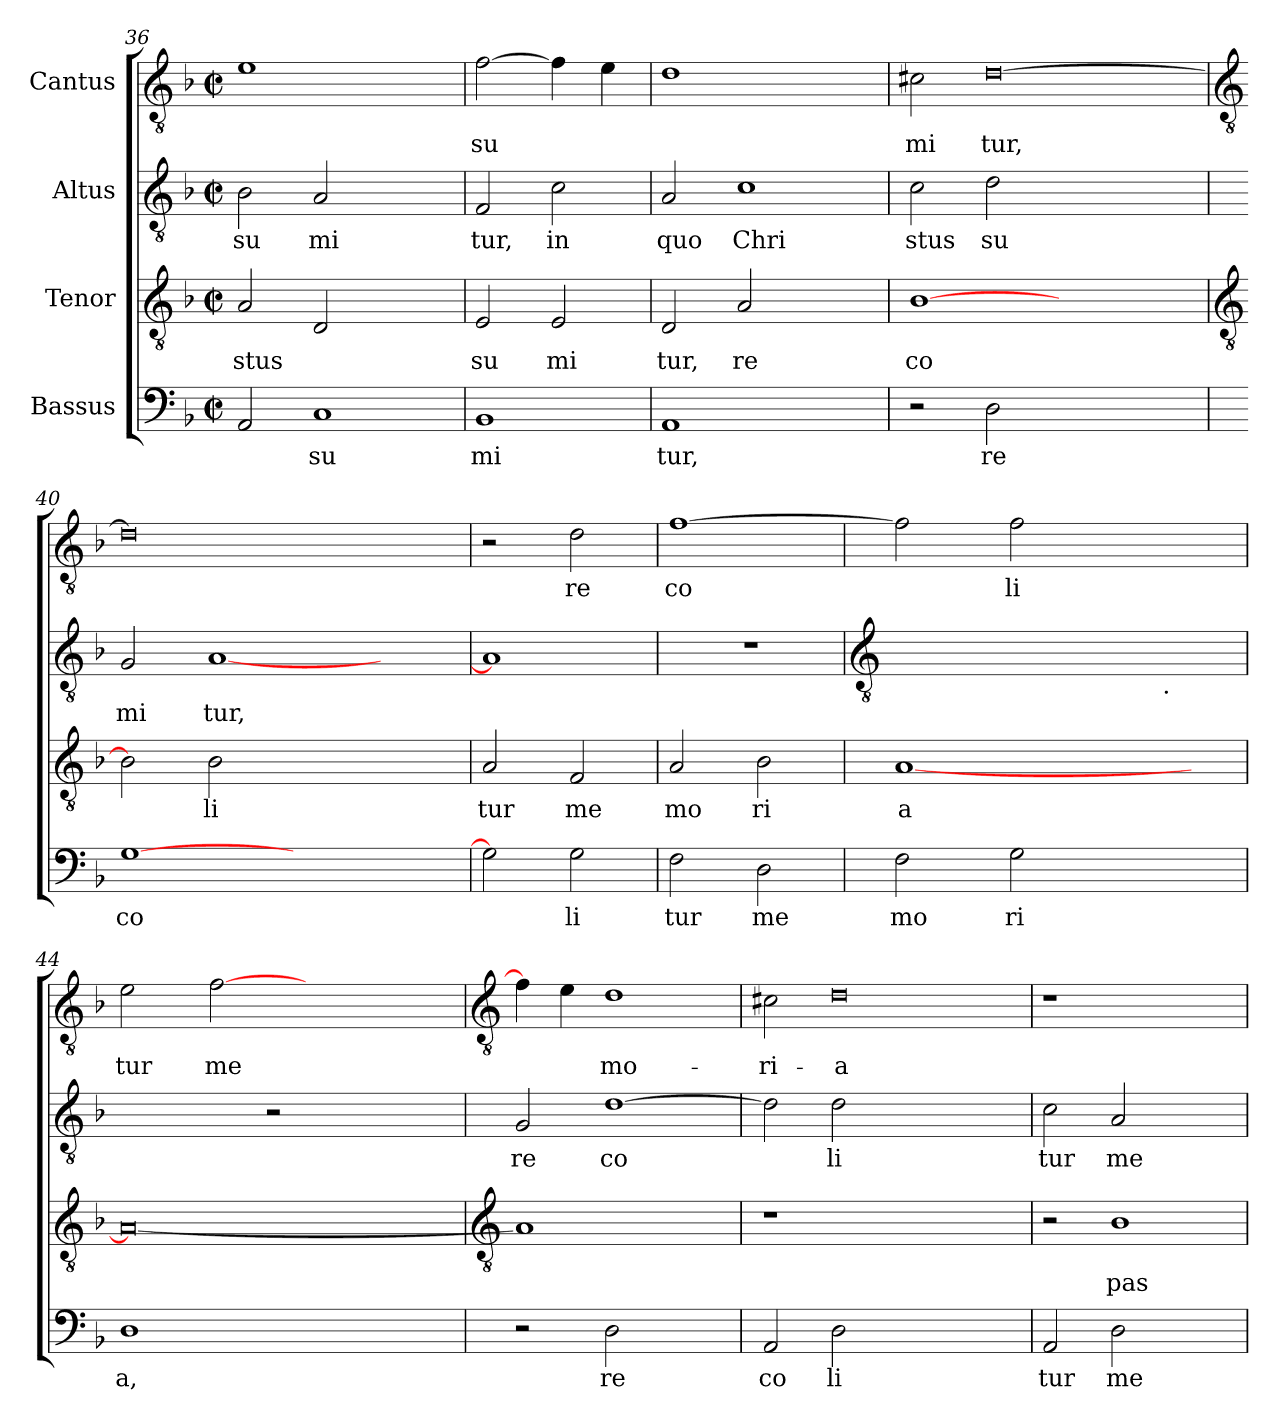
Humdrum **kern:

**kern	**text	**kern	**text	**kern	**text	**kern	**text
*part4	*part4	*part3	*part3	*part2	*part2	*part1	*part1
*staff4	*staff4	*staff3	*staff3	*staff2	*staff2	*staff1	*staff1
*I"Bassus	*	*I"Tenor	*	*I"Altus	*	*I"Cantus	*
!!LO:LB:g=z
*clefF4	*	*clefGv2	*	*clefGv2	*	*clefGv2	*
*k[b-]	*	*k[b-]	*	*k[b-]	*	*k[b-]	*
*F:	*	*F:	*	*F:	*	*F:	*
*M2/2	*	*M2/2	*	*M2/2	*	*M2/2	*
*met(c|)	*	*met(c|)	*	*met(c|)	*	*met(c|)	*
=36	=36	=36	=36	=36	=36	=36	=36
!	!	!	!LO:LY:b	!	!LO:LY:b	!	!
2AA/	.	2A/	stus	2B-\	su	1e	.
!	!LO:LY:b	!	!	!	!LO:LY:b	!	!
1C	su	2D/	.	2A/	mi	.	.
.	.	2ryy	.	2ryy	.	2ryy	.
=37	=37	=37	=37	=37	=37	=37	=37
!	!LO:LY:b	!	!LO:LY:b	!	!LO:LY:b	!	!LO:LY:b
1BB-	mi	2E/	su	2F/	tur,	[2f\	su
!	!	!	!LO:LY:b	!	!LO:LY:b	!	!
.	.	2E/	mi	2c\	in	4f\]	.
.	.	.	.	.	.	4e\	.
=38	=38	=38	=38	=38	=38	=38	=38
!	!LO:LY:b	!	!LO:LY:b	!	!LO:LY:b	!	!
1AA	tur,	2D/	tur,	2A/	quo	1d	.
!	!	!	!LO:LY:b	!	!LO:LY:b	!	!
.	.	2A/	re	1c	Chri	.	.
2ryy	.	2ryy	.	.	.	2ryy	.
=39	=39	=39	=39	=39	=39	=39	=39
!	!	!	!LO:LY:b	!	!LO:LY:b	!	!LO:LY:b
2r	.	[1B-	co	2c\	stus	2c#X\	mi
!	!LO:LY:b	!	!	!	!LO:LY:b	!	!LO:LY:b
2D\	re	.	.	2d\	su	[0d	tur,
1.ryy	.	1.ryy	.	1.ryy	.	.	.
!!LO:LB:g=z
=40	=40	=40	=40	=40	=40	=40	=40
*	*	*clefGv2	*	*	*	*clefGv2	*
!	!LO:LY:b	!	!	!	!LO:LY:b	!	!
[1G	co	2B-\]	.	2G/	mi	0d]	.
!	!	!	!LO:LY:b	!	!LO:LY:b	!	!
.	.	2B-\	li	[1A	tur,	.	.
1ryy	.	1ryy	.	.	.	.	.
.	.	.	.	2ryy	.	.	.
!!LO:LB:g=z
=41	=41	=41	=41	=41	=41	=41	=41
!	!	!	!LO:LY:b	!	!	!	!
2G\]	.	2A/	tur	1A]	.	2r	.
!	!LO:LY:b	!	!LO:LY:b	!	!	!	!LO:LY:b
2G\	li	2F/	me	.	.	2d\	re
=42	=42	=42	=42	=42	=42	=42	=42
!	!LO:LY:b	!	!LO:LY:b	!	!	!	!LO:LY:b
2F\	tur	2A/	mo	1r	.	[1f	co
!	!LO:LY:b	!	!LO:LY:b	!	!	!	!
2D\	me	2B-\	ri	.	.	.	.
!!LO:LB:g=z
=43	=43	=43	=43	=43	=43	=43	=43
*	*	*	*	*clefGv2	*	*	*
!	!LO:LY:b	!	!LO:LY:b	!	!	!	!
2F\	mo	[1A	a	4ryy	.	2f\]	.
.	.	.	.	4ryy	.	.	.
!	!LO:LY:b	!	!	!	!	!	!LO:LY:b
2G\	ri	.	.	4ryy	.	2f\	li
.	.	.	.	32ryy	.	.	.
.	.	.	.	32ryy	.	.	.
.	.	.	.	32ryy	.	.	.
.	.	.	.	32ryy	.	.	.
.	.	.	.	32ryy	.	.	.
.	.	.	.	32ryy	.	.	.
!	!	!	!	!LO:TX:b:t=.	!	!	!
.	.	.	.	32ryy	.	.	.
.	.	.	.	4ryy	.	.	.
8..ryy	.	8..ryy	.	.	.	8..ryy	.
=44	=44	=44	=44	=44	=44	=44	=44
!	!LO:LY:b	!	!	!	!	!	!LO:LY:b
1D	a,	0A_	.	4ryy	.	2e\	tur
.	.	.	.	4ryy	.	.	.
!	!	!	!	!	!	!	!LO:LY:b
.	.	.	.	4ryy	.	[2f\	me
.	.	.	.	32ryy	.	.	.
.	.	.	.	2r	.	.	.
1ryy	.	.	.	.	.	1ryy	.
.	.	.	.	2ryy	.	.	.
.	.	.	.	8..ryy	.	.	.
!!LO:LB:g=z
=45	=45	=45	=45	=45	=45	=45	=45
*	*	*clefGv2	*	*	*	*clefGv2	*
!	!	!	!	!	!LO:LY:b	!	!
2r	.	1A]	.	2G/	re	4f\]	.
.	.	.	.	.	.	4e\	.
!	!LO:LY:b	!	!	!	!LO:LY:b	!	!LO:LY:b
2D\	re	.	.	[1d	co	1d	mo-
2ryy	.	2ryy	.	.	.	.	.
=46	=46	=46	=46	=46	=46	=46	=46
!	!LO:LY:b	!	!	!	!	!	!LO:LY:b
2AA/	co	1r	.	2d\]	.	2c#X\	-ri-
!	!LO:LY:b	!	!	!	!LO:LY:b	!	!LO:LY:b
2D\	li	.	.	2d\	li	0d	-a
1.ryy	.	1.ryy	.	1.ryy	.	.	.
!!LO:LB:g=z
=47	=47	=47	=47	=47	=47	=47	=47
!	!LO:LY:b	!	!	!	!LO:LY:b	!	!
2AA/	tur	2r	.	2c\	tur	1r	.
!	!LO:LY:b	!	!LO:LY:b	!	!LO:LY:b	!	!
2D\	me	1B-	pas	2A/	me	.	.
2ryy	.	.	.	2ryy	.	2ryy	.
=	=	=	=	=	=	=	=
*-	*-	*-	*-	*-	*-	*-	*-
